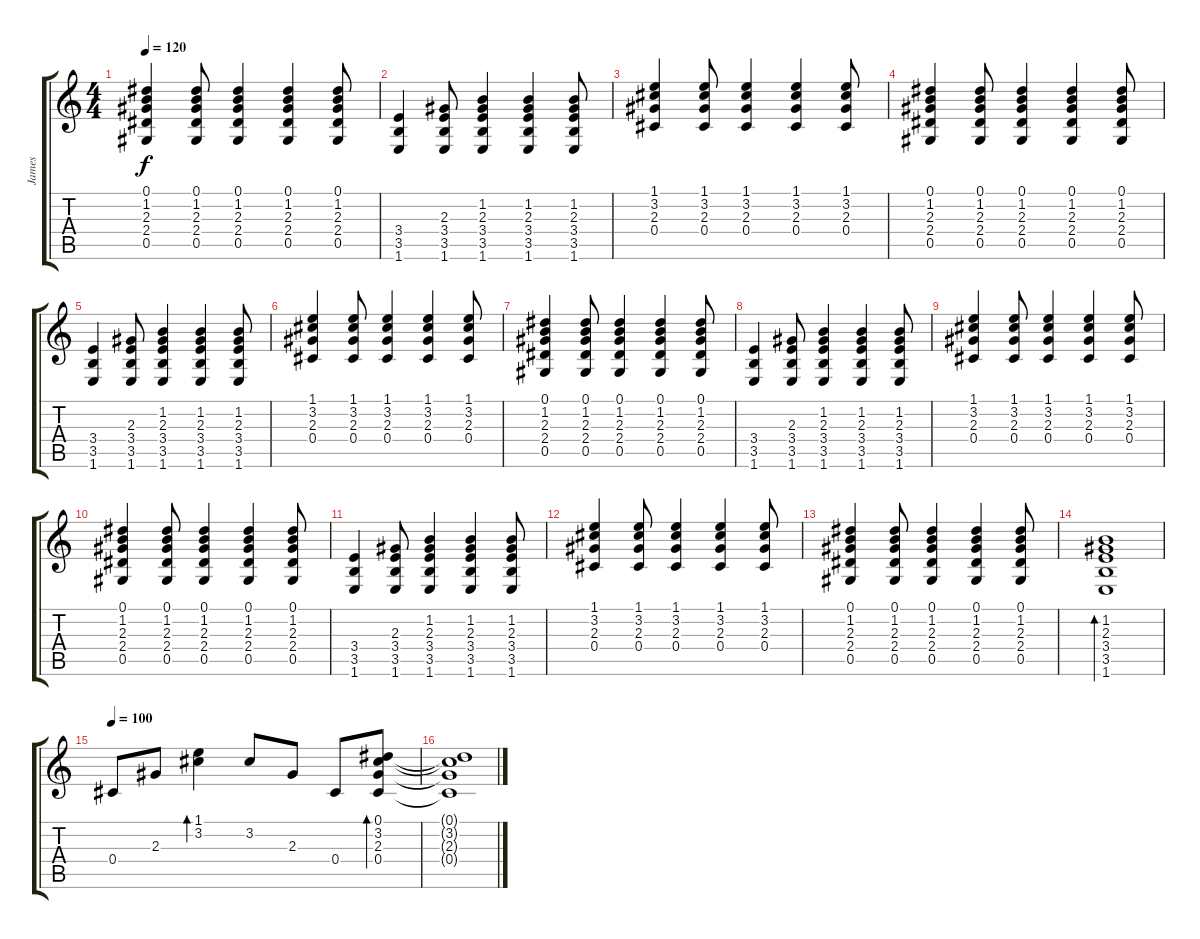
\track ("James" "James") {instrument acousticguitarsteel}
\staff {score tabs}
\tuning (Eb4 Bb3 Gb3 Db3 Ab2 Eb2) {hide}
\ts (4 4)
\tempo 120
\clef g2
\ks c
(0.1 1.2 2.3 2.4 0.5).4{dy f} (0.1 1.2 2.3 2.4 0.5).8 (0.1 1.2 2.3 2.4 0.5).4 (0.1 1.2 2.3 2.4 0.5).4 (0.1 1.2 2.3 2.4 0.5).8 |
(3.4 3.5 1.6).4 (2.3 3.4 3.5 1.6).8 (1.2 2.3 3.4 3.5 1.6).4 (1.2 2.3 3.4 3.5 1.6).4 (1.2 2.3 3.4 3.5 1.6).8 |
(1.1 3.2 2.3 0.4).4 (1.1 3.2 2.3 0.4).8 (1.1 3.2 2.3 0.4).4 (1.1 3.2 2.3 0.4).4 (1.1 3.2 2.3 0.4).8 |
(0.1 1.2 2.3 2.4 0.5).4 (0.1 1.2 2.3 2.4 0.5).8 (0.1 1.2 2.3 2.4 0.5).4 (0.1 1.2 2.3 2.4 0.5).4 (0.1 1.2 2.3 2.4 0.5).8 |
(3.4 3.5 1.6).4 (2.3 3.4 3.5 1.6).8 (1.2 2.3 3.4 3.5 1.6).4 (1.2 2.3 3.4 3.5 1.6).4 (1.2 2.3 3.4 3.5 1.6).8 |
(1.1 3.2 2.3 0.4).4 (1.1 3.2 2.3 0.4).8 (1.1 3.2 2.3 0.4).4 (1.1 3.2 2.3 0.4).4 (1.1 3.2 2.3 0.4).8 |
(0.1 1.2 2.3 2.4 0.5).4 (0.1 1.2 2.3 2.4 0.5).8 (0.1 1.2 2.3 2.4 0.5).4 (0.1 1.2 2.3 2.4 0.5).4 (0.1 1.2 2.3 2.4 0.5).8 |
(3.4 3.5 1.6).4 (2.3 3.4 3.5 1.6).8 (1.2 2.3 3.4 3.5 1.6).4 (1.2 2.3 3.4 3.5 1.6).4 (1.2 2.3 3.4 3.5 1.6).8 |
(1.1 3.2 2.3 0.4).4 (1.1 3.2 2.3 0.4).8 (1.1 3.2 2.3 0.4).4 (1.1 3.2 2.3 0.4).4 (1.1 3.2 2.3 0.4).8 |
(0.1 1.2 2.3 2.4 0.5).4 (0.1 1.2 2.3 2.4 0.5).8 (0.1 1.2 2.3 2.4 0.5).4 (0.1 1.2 2.3 2.4 0.5).4 (0.1 1.2 2.3 2.4 0.5).8 |
(3.4 3.5 1.6).4 (2.3 3.4 3.5 1.6).8 (1.2 2.3 3.4 3.5 1.6).4 (1.2 2.3 3.4 3.5 1.6).4 (1.2 2.3 3.4 3.5 1.6).8 |
(1.1 3.2 2.3 0.4).4 (1.1 3.2 2.3 0.4).8 (1.1 3.2 2.3 0.4).4 (1.1 3.2 2.3 0.4).4 (1.1 3.2 2.3 0.4).8 |
(0.1 1.2 2.3 2.4 0.5).4 (0.1 1.2 2.3 2.4 0.5).8 (0.1 1.2 2.3 2.4 0.5).4 (0.1 1.2 2.3 2.4 0.5).4 (0.1 1.2 2.3 2.4 0.5).8 |
(1.2 2.3 3.4 3.5 1.6).1{bd 480} |
\tempo 100
0.4.8 2.3.8 (1.1 3.2).4{bd 480} 3.2.8 2.3.8 0.4.8 (0.1 3.2 2.3 0.4).8{bd 480} |
(0.1{t} 3.2{t} 2.3{t} 0.4{t}).1
